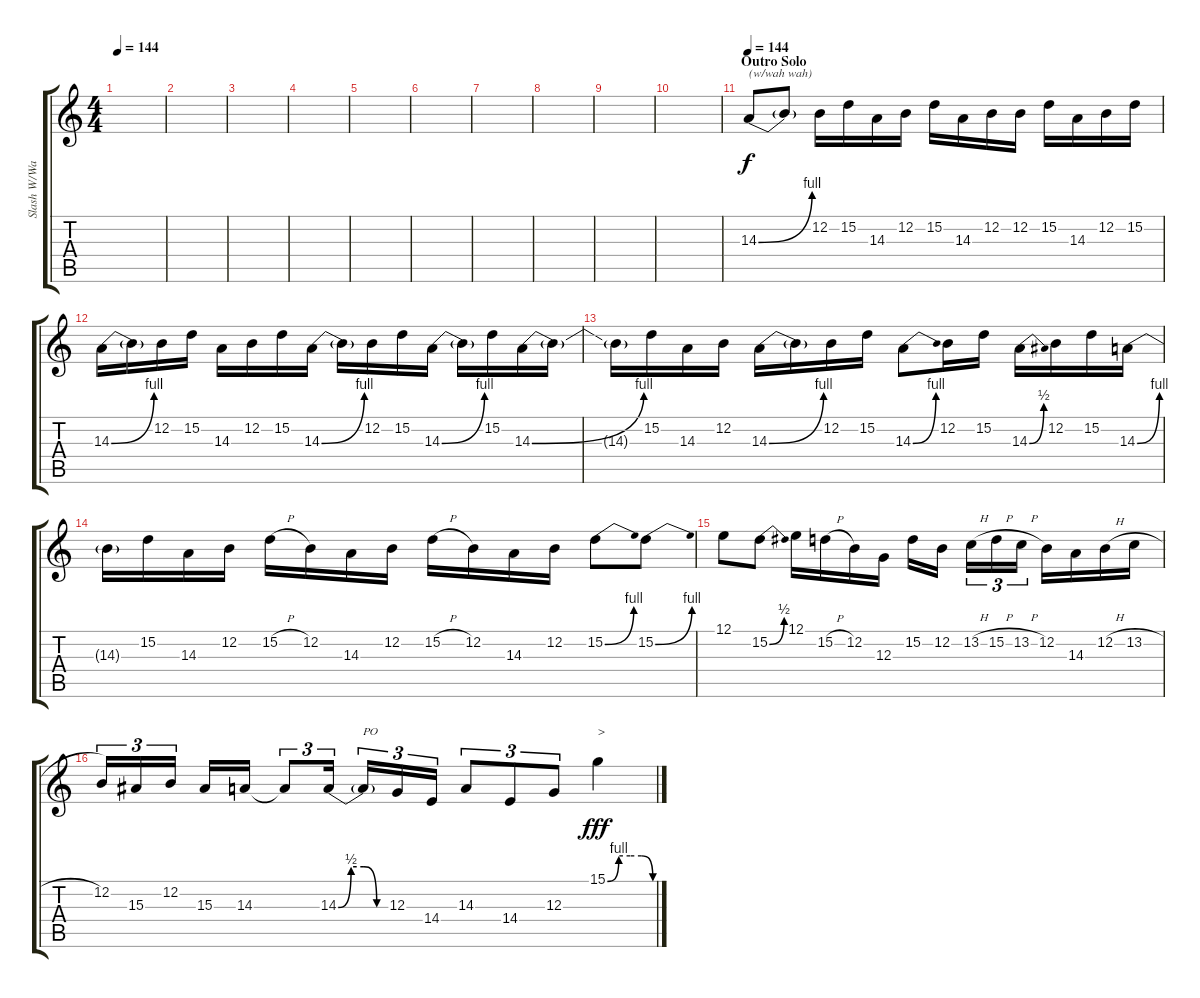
\track ("Slash W/Wah" "Slash W/Wa") {instrument lead4chiff}
\staff {score tabs}
\tuning (E4 B3 G3 D3 A2 E2) {hide}
\ts (4 4)
\tempo 144
\clef g2
\ks c
|
|
|
|
|
|
|
|
|
|
\section ("" "Outro Solo")
\tempo 144
14.3{be (bend 0 0 60 4)}.8{txt "(w/wah wah)" instrument lead4chiff} 14.3{t}.8 12.2.16 15.2.16 14.3.16 12.2.16 15.2.16 14.3.16 12.2.16 12.2.16 15.2.16 14.3.16 12.2.16 15.2.16 |
14.3{be (bend 0 0 60 4)}.16 14.3{t}.16 12.2.16 15.2.16 14.3.16 12.2.16 15.2.16 14.3{be (bend 0 0 60 4)}.16 14.3{t}.16 12.2.16 15.2.16 14.3{be (bend 0 0 60 4)}.16 14.3{t}.16 15.2.16 14.3{be (bend 0 0 60 4)}.16 14.3{t}.16 |
14.3{t}.16 15.2.16 14.3.16 12.2.16 14.3{be (bend 0 0 60 4)}.16 14.3{t}.16 12.2.16 15.2.16 14.3{be (bend 0 0 60 4)}.8 12.2.16 15.2.16 14.3{be (bend 0 0 60 2)}.16 12.2.16 15.2.16 14.3{be (bend 0 0 60 4)}.16 |
14.3{t}.16 15.2.16 14.3.16 12.2.16 15.2{h}.16 12.2.16 14.3.16 12.2.16 15.2{h}.16 12.2.16 14.3.16 12.2.16 15.2{be (bend 0 0 60 4)}.8 15.2{be (bend 0 0 60 4)}.8 |
12.1.8 15.2{be (bend 0 0 60 2)}.8 12.1.16 15.2{h}.16 12.2.16 12.3.16 15.2.16 12.2.16 13.2{h}.16{tu (3 2)} 15.2{h}.16{tu (3 2)} 13.2{h}.16{tu (3 2)} 12.2.16 14.3.16 12.2{h}.16 13.2{h}.16 |
12.2.16{tu (3 2)} 15.3.16{tu (3 2)} 12.2.16{tu (3 2)} 15.3.16 14.3.16 14.3{t}.8{tu (3 2)} 14.3{be (custom 0 0 15 2 30 2 45 0 60 0)}.16{tu (3 2)} 14.3{t}.16{tu (3 2) txt "PO"} 12.3.16{tu (3 2)} 14.4.16{tu (3 2)} 14.3.8{tu (3 2)} 14.4.8{tu (3 2)} 12.3.8{tu (3 2)} 15.1{be (custom 0 0 15 4 30 4 45 4 60 0)}.4{txt ">" dy fff}
